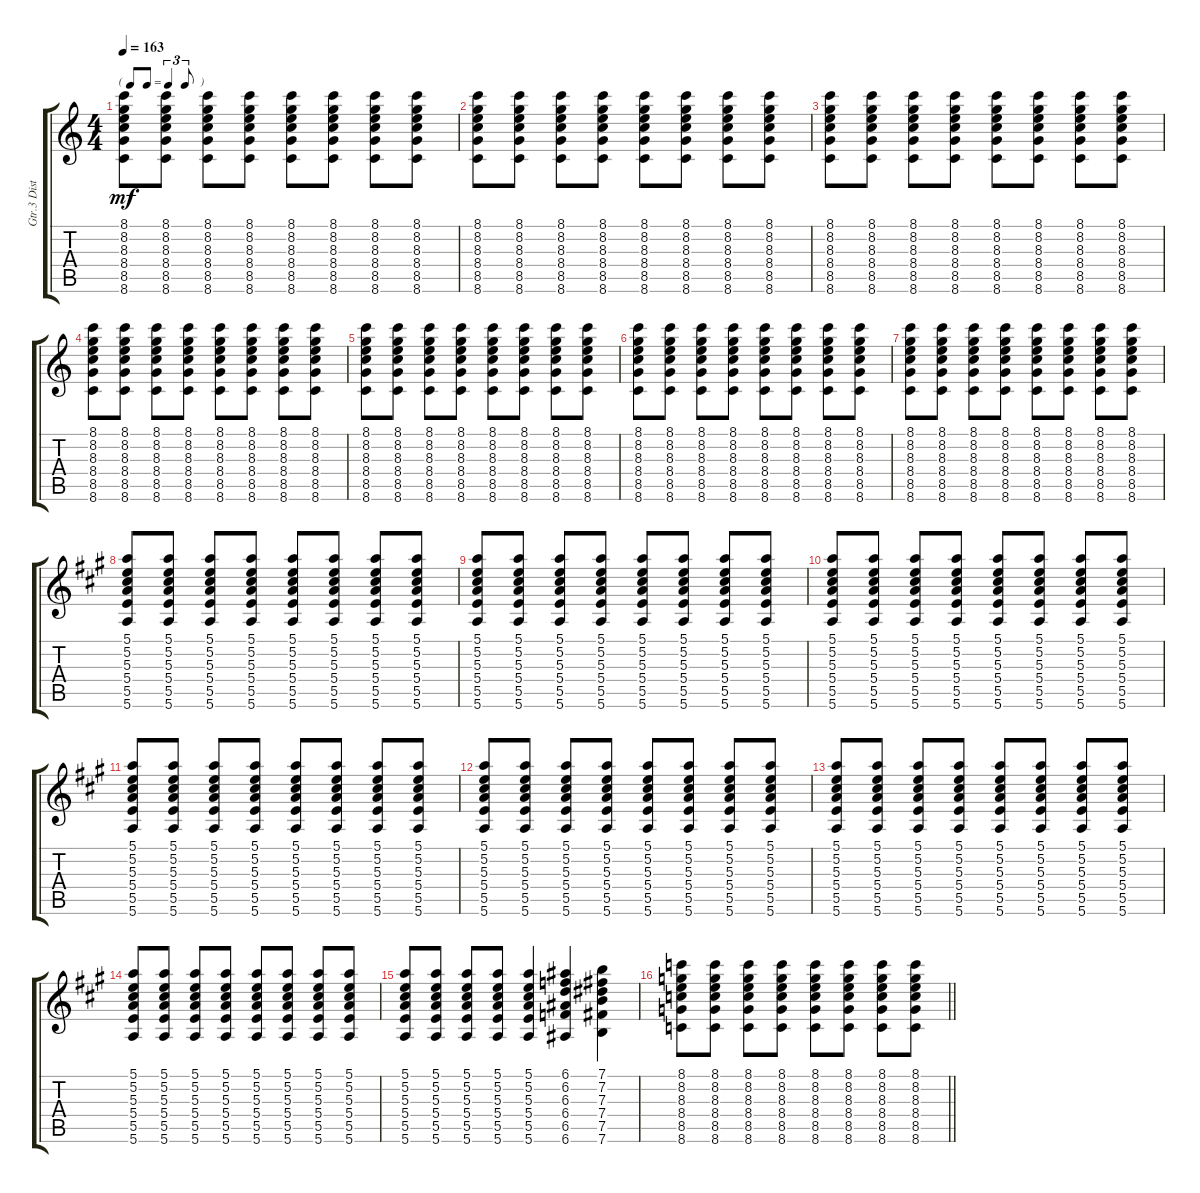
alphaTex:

\track ("Gtr.3 Dist Open E Tuning" "Gtr.3 Dist") {instrument distortionguitar}
\staff {score tabs}
\tuning (E4 B3 Ab3 E3 B2 E2) {hide}
\ts (4 4)
\tf triplet8th
\tempo 163
\clef g2
\ks c
(8.1 8.2 8.3 8.4 8.5 8.6).8{dy mf} (8.1 8.2 8.3 8.4 8.5 8.6).8 (8.1 8.2 8.3 8.4 8.5 8.6).8 (8.1 8.2 8.3 8.4 8.5 8.6).8 (8.1 8.2 8.3 8.4 8.5 8.6).8 (8.1 8.2 8.3 8.4 8.5 8.6).8 (8.1 8.2 8.3 8.4 8.5 8.6).8 (8.1 8.2 8.3 8.4 8.5 8.6).8 |
(8.1 8.2 8.3 8.4 8.5 8.6).8 (8.1 8.2 8.3 8.4 8.5 8.6).8 (8.1 8.2 8.3 8.4 8.5 8.6).8 (8.1 8.2 8.3 8.4 8.5 8.6).8 (8.1 8.2 8.3 8.4 8.5 8.6).8 (8.1 8.2 8.3 8.4 8.5 8.6).8 (8.1 8.2 8.3 8.4 8.5 8.6).8 (8.1 8.2 8.3 8.4 8.5 8.6).8 |
(8.1 8.2 8.3 8.4 8.5 8.6).8 (8.1 8.2 8.3 8.4 8.5 8.6).8 (8.1 8.2 8.3 8.4 8.5 8.6).8 (8.1 8.2 8.3 8.4 8.5 8.6).8 (8.1 8.2 8.3 8.4 8.5 8.6).8 (8.1 8.2 8.3 8.4 8.5 8.6).8 (8.1 8.2 8.3 8.4 8.5 8.6).8 (8.1 8.2 8.3 8.4 8.5 8.6).8 |
(8.1 8.2 8.3 8.4 8.5 8.6).8 (8.1 8.2 8.3 8.4 8.5 8.6).8 (8.1 8.2 8.3 8.4 8.5 8.6).8 (8.1 8.2 8.3 8.4 8.5 8.6).8 (8.1 8.2 8.3 8.4 8.5 8.6).8 (8.1 8.2 8.3 8.4 8.5 8.6).8 (8.1 8.2 8.3 8.4 8.5 8.6).8 (8.1 8.2 8.3 8.4 8.5 8.6).8 |
(8.1 8.2 8.3 8.4 8.5 8.6).8 (8.1 8.2 8.3 8.4 8.5 8.6).8 (8.1 8.2 8.3 8.4 8.5 8.6).8 (8.1 8.2 8.3 8.4 8.5 8.6).8 (8.1 8.2 8.3 8.4 8.5 8.6).8 (8.1 8.2 8.3 8.4 8.5 8.6).8 (8.1 8.2 8.3 8.4 8.5 8.6).8 (8.1 8.2 8.3 8.4 8.5 8.6).8 |
(8.1 8.2 8.3 8.4 8.5 8.6).8 (8.1 8.2 8.3 8.4 8.5 8.6).8 (8.1 8.2 8.3 8.4 8.5 8.6).8 (8.1 8.2 8.3 8.4 8.5 8.6).8 (8.1 8.2 8.3 8.4 8.5 8.6).8 (8.1 8.2 8.3 8.4 8.5 8.6).8 (8.1 8.2 8.3 8.4 8.5 8.6).8 (8.1 8.2 8.3 8.4 8.5 8.6).8 |
(8.1 8.2 8.3 8.4 8.5 8.6).8 (8.1 8.2 8.3 8.4 8.5 8.6).8 (8.1 8.2 8.3 8.4 8.5 8.6).8 (8.1 8.2 8.3 8.4 8.5 8.6).8 (8.1 8.2 8.3 8.4 8.5 8.6).8 (8.1 8.2 8.3 8.4 8.5 8.6).8 (8.1 8.2 8.3 8.4 8.5 8.6).8 (8.1 8.2 8.3 8.4 8.5 8.6).8 |
\ks a
(5.1 5.2 5.3 5.4 5.5 5.6).8 (5.1 5.2 5.3 5.4 5.5 5.6).8 (5.1 5.2 5.3 5.4 5.5 5.6).8 (5.1 5.2 5.3 5.4 5.5 5.6).8 (5.1 5.2 5.3 5.4 5.5 5.6).8 (5.1 5.2 5.3 5.4 5.5 5.6).8 (5.1 5.2 5.3 5.4 5.5 5.6).8 (5.1 5.2 5.3 5.4 5.5 5.6).8 |
(5.1 5.2 5.3 5.4 5.5 5.6).8 (5.1 5.2 5.3 5.4 5.5 5.6).8 (5.1 5.2 5.3 5.4 5.5 5.6).8 (5.1 5.2 5.3 5.4 5.5 5.6).8 (5.1 5.2 5.3 5.4 5.5 5.6).8 (5.1 5.2 5.3 5.4 5.5 5.6).8 (5.1 5.2 5.3 5.4 5.5 5.6).8 (5.1 5.2 5.3 5.4 5.5 5.6).8 |
(5.1 5.2 5.3 5.4 5.5 5.6).8 (5.1 5.2 5.3 5.4 5.5 5.6).8 (5.1 5.2 5.3 5.4 5.5 5.6).8 (5.1 5.2 5.3 5.4 5.5 5.6).8 (5.1 5.2 5.3 5.4 5.5 5.6).8 (5.1 5.2 5.3 5.4 5.5 5.6).8 (5.1 5.2 5.3 5.4 5.5 5.6).8 (5.1 5.2 5.3 5.4 5.5 5.6).8 |
(5.1 5.2 5.3 5.4 5.5 5.6).8 (5.1 5.2 5.3 5.4 5.5 5.6).8 (5.1 5.2 5.3 5.4 5.5 5.6).8 (5.1 5.2 5.3 5.4 5.5 5.6).8 (5.1 5.2 5.3 5.4 5.5 5.6).8 (5.1 5.2 5.3 5.4 5.5 5.6).8 (5.1 5.2 5.3 5.4 5.5 5.6).8 (5.1 5.2 5.3 5.4 5.5 5.6).8 |
(5.1 5.2 5.3 5.4 5.5 5.6).8 (5.1 5.2 5.3 5.4 5.5 5.6).8 (5.1 5.2 5.3 5.4 5.5 5.6).8 (5.1 5.2 5.3 5.4 5.5 5.6).8 (5.1 5.2 5.3 5.4 5.5 5.6).8 (5.1 5.2 5.3 5.4 5.5 5.6).8 (5.1 5.2 5.3 5.4 5.5 5.6).8 (5.1 5.2 5.3 5.4 5.5 5.6).8 |
(5.1 5.2 5.3 5.4 5.5 5.6).8 (5.1 5.2 5.3 5.4 5.5 5.6).8 (5.1 5.2 5.3 5.4 5.5 5.6).8 (5.1 5.2 5.3 5.4 5.5 5.6).8 (5.1 5.2 5.3 5.4 5.5 5.6).8 (5.1 5.2 5.3 5.4 5.5 5.6).8 (5.1 5.2 5.3 5.4 5.5 5.6).8 (5.1 5.2 5.3 5.4 5.5 5.6).8 |
(5.1 5.2 5.3 5.4 5.5 5.6).8 (5.1 5.2 5.3 5.4 5.5 5.6).8 (5.1 5.2 5.3 5.4 5.5 5.6).8 (5.1 5.2 5.3 5.4 5.5 5.6).8 (5.1 5.2 5.3 5.4 5.5 5.6).8 (5.1 5.2 5.3 5.4 5.5 5.6).8 (5.1 5.2 5.3 5.4 5.5 5.6).8 (5.1 5.2 5.3 5.4 5.5 5.6).8 |
(5.1 5.2 5.3 5.4 5.5 5.6).8 (5.1 5.2 5.3 5.4 5.5 5.6).8 (5.1 5.2 5.3 5.4 5.5 5.6).8 (5.1 5.2 5.3 5.4 5.5 5.6).8 (5.1 5.2 5.3 5.4 5.5 5.6).4 (6.1 6.2 6.3 6.4 6.5 6.6).4 (7.1 7.2 7.3 7.4 7.5 7.6).4 |
\barLineRight lightlight
(8.1 8.2 8.3 8.4 8.5 8.6).8 (8.1 8.2 8.3 8.4 8.5 8.6).8 (8.1 8.2 8.3 8.4 8.5 8.6).8 (8.1 8.2 8.3 8.4 8.5 8.6).8 (8.1 8.2 8.3 8.4 8.5 8.6).8 (8.1 8.2 8.3 8.4 8.5 8.6).8 (8.1 8.2 8.3 8.4 8.5 8.6).8 (8.1 8.2 8.3 8.4 8.5 8.6).8
